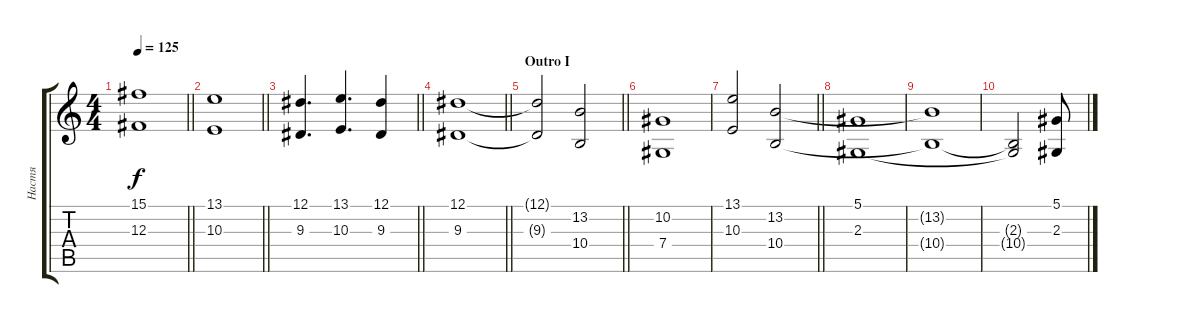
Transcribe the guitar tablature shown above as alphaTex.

\track ("Настя" "Настя") {instrument synthstrings2}
\staff {score tabs}
\tuning (Eb4 Bb3 Gb3 Db3 Ab2 Eb2) {hide}
\ts (4 4)
\tempo 125
\clef g2
\barLineRight lightlight
\ks c
(15.1 12.3).1{dy f} |
\barLineRight lightlight
(13.1 10.3).1 |
\barLineRight lightlight
(12.1 9.3).4{d} (13.1 10.3).4{d} (12.1 9.3).4 |
\barLineRight lightlight
(12.1 9.3).1 |
\section ("" "Outro I")
\barLineRight lightlight
(12.1{t} 9.3{t}).2 (13.2 10.4).2 |
(10.2 7.4).1 |
\barLineRight lightlight
(13.1 10.3).2 (13.2 10.4).2 |
(5.1 2.3).1 |
(13.2{t} 10.4{t}).1 |
(2.3{t} 10.4{t}).2 (5.1 2.3).8
